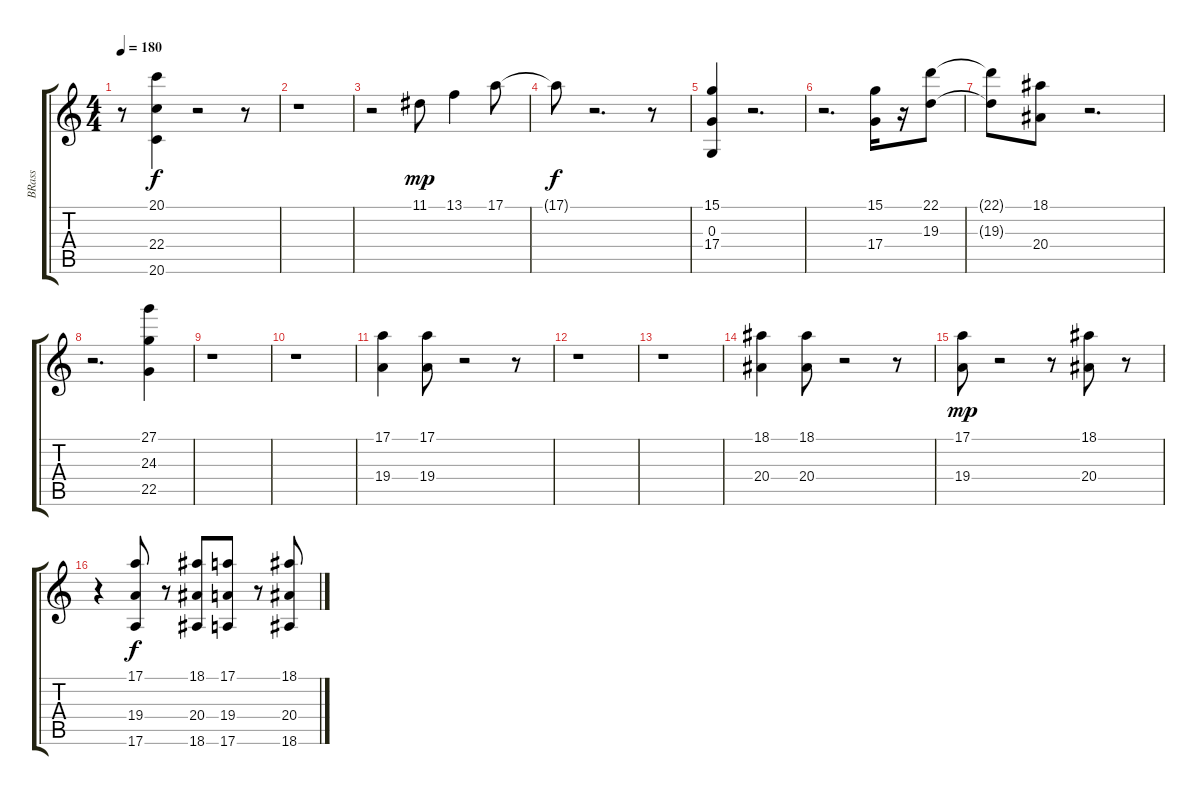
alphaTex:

\track ("BRass" "BRass") {instrument brasssection}
\staff {score tabs}
\tuning (E4 B3 G3 D3 A2 E2) {hide}
\ts (4 4)
\tempo 180
\clef g2
\ks c
r.8{dy f} (20.1 22.4 20.6).4 r.2 r.8 |
r.1 |
r.2 11.1.8{dy mp} 13.1.4 17.1.8 |
17.1{t}.8{dy f} r.2{d} r.8 |
(15.1 0.3 17.4).4 r.2{d} |
r.2{d} (15.1 17.4).16 r.16 (22.1 19.3).8 |
(22.1{t} 19.3{t}).8 (18.1 20.4).8 r.2{d} |
r.2{d} (27.1 24.3 22.5).4 |
r.1 |
r.1 |
(17.1 19.4).4 (17.1 19.4).8 r.2 r.8 |
r.1 |
r.1 |
(18.1 20.4).4 (18.1 20.4).8 r.2 r.8 |
(17.1 19.4).8{dy mp} r.2 r.8 (18.1 20.4).8 r.8 |
r.4 (17.1 19.4 17.6).8{dy f volume 9} r.8 (18.1 20.4 18.6).8 (17.1 19.4 17.6).8 r.8 (18.1 20.4 18.6).8
